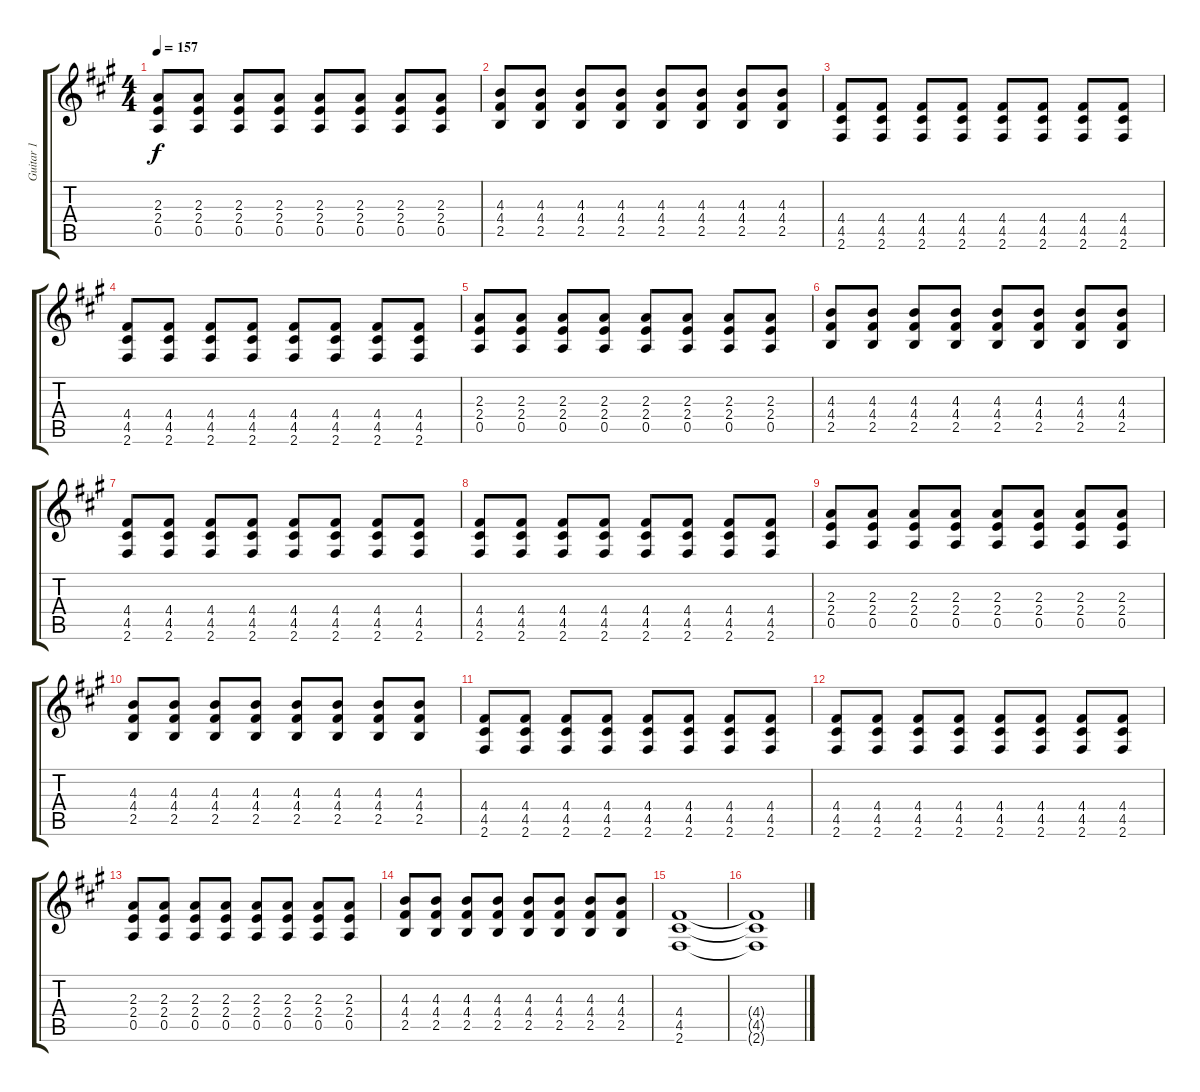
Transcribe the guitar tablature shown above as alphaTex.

\track ("Guitar 1" "Guitar 1") {instrument distortionguitar}
\staff {score tabs}
\tuning (E4 B3 G3 D3 A2 E2) {hide}
\ts (4 4)
\tempo 157
\clef g2
\ks f#minor
(2.3 2.4 0.5).8{dy f} (2.3 2.4 0.5).8 (2.3 2.4 0.5).8 (2.3 2.4 0.5).8 (2.3 2.4 0.5).8 (2.3 2.4 0.5).8 (2.3 2.4 0.5).8 (2.3 2.4 0.5).8 |
(4.3 4.4 2.5).8 (4.3 4.4 2.5).8 (4.3 4.4 2.5).8 (4.3 4.4 2.5).8 (4.3 4.4 2.5).8 (4.3 4.4 2.5).8 (4.3 4.4 2.5).8 (4.3 4.4 2.5).8 |
(4.4 4.5 2.6).8 (4.4 4.5 2.6).8 (4.4 4.5 2.6).8 (4.4 4.5 2.6).8 (4.4 4.5 2.6).8 (4.4 4.5 2.6).8 (4.4 4.5 2.6).8 (4.4 4.5 2.6).8 |
(4.4 4.5 2.6).8 (4.4 4.5 2.6).8 (4.4 4.5 2.6).8 (4.4 4.5 2.6).8 (4.4 4.5 2.6).8 (4.4 4.5 2.6).8 (4.4 4.5 2.6).8 (4.4 4.5 2.6).8 |
(2.3 2.4 0.5).8 (2.3 2.4 0.5).8 (2.3 2.4 0.5).8 (2.3 2.4 0.5).8 (2.3 2.4 0.5).8 (2.3 2.4 0.5).8 (2.3 2.4 0.5).8 (2.3 2.4 0.5).8 |
(4.3 4.4 2.5).8 (4.3 4.4 2.5).8 (4.3 4.4 2.5).8 (4.3 4.4 2.5).8 (4.3 4.4 2.5).8 (4.3 4.4 2.5).8 (4.3 4.4 2.5).8 (4.3 4.4 2.5).8 |
(4.4 4.5 2.6).8 (4.4 4.5 2.6).8 (4.4 4.5 2.6).8 (4.4 4.5 2.6).8 (4.4 4.5 2.6).8 (4.4 4.5 2.6).8 (4.4 4.5 2.6).8 (4.4 4.5 2.6).8 |
(4.4 4.5 2.6).8 (4.4 4.5 2.6).8 (4.4 4.5 2.6).8 (4.4 4.5 2.6).8 (4.4 4.5 2.6).8 (4.4 4.5 2.6).8 (4.4 4.5 2.6).8 (4.4 4.5 2.6).8 |
(2.3 2.4 0.5).8 (2.3 2.4 0.5).8 (2.3 2.4 0.5).8 (2.3 2.4 0.5).8 (2.3 2.4 0.5).8 (2.3 2.4 0.5).8 (2.3 2.4 0.5).8 (2.3 2.4 0.5).8 |
(4.3 4.4 2.5).8 (4.3 4.4 2.5).8 (4.3 4.4 2.5).8 (4.3 4.4 2.5).8 (4.3 4.4 2.5).8 (4.3 4.4 2.5).8 (4.3 4.4 2.5).8 (4.3 4.4 2.5).8 |
(4.4 4.5 2.6).8 (4.4 4.5 2.6).8 (4.4 4.5 2.6).8 (4.4 4.5 2.6).8 (4.4 4.5 2.6).8 (4.4 4.5 2.6).8 (4.4 4.5 2.6).8 (4.4 4.5 2.6).8 |
(4.4 4.5 2.6).8 (4.4 4.5 2.6).8 (4.4 4.5 2.6).8 (4.4 4.5 2.6).8 (4.4 4.5 2.6).8 (4.4 4.5 2.6).8 (4.4 4.5 2.6).8 (4.4 4.5 2.6).8 |
(2.3 2.4 0.5).8 (2.3 2.4 0.5).8 (2.3 2.4 0.5).8 (2.3 2.4 0.5).8 (2.3 2.4 0.5).8 (2.3 2.4 0.5).8 (2.3 2.4 0.5).8 (2.3 2.4 0.5).8 |
(4.3 4.4 2.5).8 (4.3 4.4 2.5).8 (4.3 4.4 2.5).8 (4.3 4.4 2.5).8 (4.3 4.4 2.5).8 (4.3 4.4 2.5).8 (4.3 4.4 2.5).8 (4.3 4.4 2.5).8 |
(4.4 4.5 2.6).1 |
(4.4{t} 4.5{t} 2.6{t}).1
